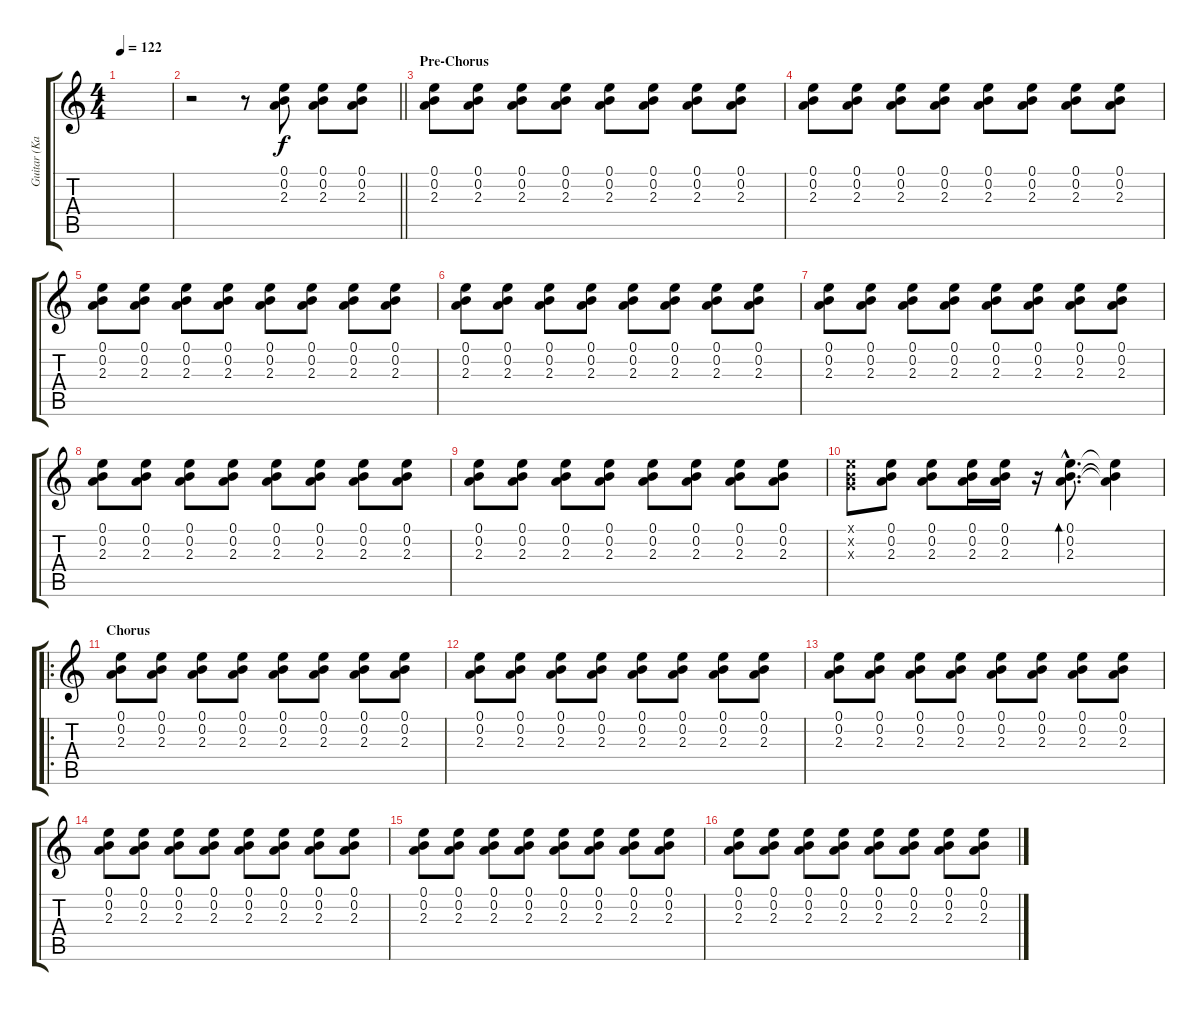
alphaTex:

\track ("Guitar (Kaoru)" "Guitar (Ka") {instrument electricguitarclean}
\staff {score tabs}
\tuning (E4 B3 G3 D3 A2 E2) {hide}
\ts (4 4)
\tempo 122
\clef g2
\ks c
|
\barLineRight lightlight
r.2 r.8 (0.1 0.2 2.3).8 (0.1 0.2 2.3).8 (0.1 0.2 2.3).8 |
\section ("" "Pre-Chorus")
(0.1 0.2 2.3).8{volume 10} (0.1 0.2 2.3).8 (0.1 0.2 2.3).8 (0.1 0.2 2.3).8 (0.1 0.2 2.3).8 (0.1 0.2 2.3).8 (0.1 0.2 2.3).8 (0.1 0.2 2.3).8 |
(0.1 0.2 2.3).8 (0.1 0.2 2.3).8 (0.1 0.2 2.3).8 (0.1 0.2 2.3).8 (0.1 0.2 2.3).8 (0.1 0.2 2.3).8 (0.1 0.2 2.3).8 (0.1 0.2 2.3).8 |
(0.1 0.2 2.3).8 (0.1 0.2 2.3).8 (0.1 0.2 2.3).8 (0.1 0.2 2.3).8 (0.1 0.2 2.3).8 (0.1 0.2 2.3).8 (0.1 0.2 2.3).8 (0.1 0.2 2.3).8 |
(0.1 0.2 2.3).8 (0.1 0.2 2.3).8 (0.1 0.2 2.3).8 (0.1 0.2 2.3).8 (0.1 0.2 2.3).8 (0.1 0.2 2.3).8 (0.1 0.2 2.3).8 (0.1 0.2 2.3).8 |
(0.1 0.2 2.3).8 (0.1 0.2 2.3).8 (0.1 0.2 2.3).8 (0.1 0.2 2.3).8 (0.1 0.2 2.3).8 (0.1 0.2 2.3).8 (0.1 0.2 2.3).8 (0.1 0.2 2.3).8 |
(0.1 0.2 2.3).8 (0.1 0.2 2.3).8 (0.1 0.2 2.3).8 (0.1 0.2 2.3).8 (0.1 0.2 2.3).8 (0.1 0.2 2.3).8 (0.1 0.2 2.3).8 (0.1 0.2 2.3).8 |
(0.1 0.2 2.3).8 (0.1 0.2 2.3).8 (0.1 0.2 2.3).8 (0.1 0.2 2.3).8 (0.1 0.2 2.3).8 (0.1 0.2 2.3).8 (0.1 0.2 2.3).8 (0.1 0.2 2.3).8 |
(0.1{x} 0.2{x} 0.3{x}).8 (0.1 0.2 2.3).8 (0.1 0.2 2.3).8 (0.1 0.2 2.3).16 (0.1 0.2 2.3).16 r.16 (0.1{hac} 0.2{hac} 2.3{hac}).8{d bd 30} (0.1{t} 0.2{t} 2.3{t}).4 |
\ro
\section ("" "Chorus")
(0.1 0.2 2.3).8 (0.1 0.2 2.3).8 (0.1 0.2 2.3).8 (0.1 0.2 2.3).8 (0.1 0.2 2.3).8 (0.1 0.2 2.3).8 (0.1 0.2 2.3).8 (0.1 0.2 2.3).8 |
(0.1 0.2 2.3).8 (0.1 0.2 2.3).8 (0.1 0.2 2.3).8 (0.1 0.2 2.3).8 (0.1 0.2 2.3).8 (0.1 0.2 2.3).8 (0.1 0.2 2.3).8 (0.1 0.2 2.3).8 |
(0.1 0.2 2.3).8 (0.1 0.2 2.3).8 (0.1 0.2 2.3).8 (0.1 0.2 2.3).8 (0.1 0.2 2.3).8 (0.1 0.2 2.3).8 (0.1 0.2 2.3).8 (0.1 0.2 2.3).8 |
(0.1 0.2 2.3).8 (0.1 0.2 2.3).8 (0.1 0.2 2.3).8 (0.1 0.2 2.3).8 (0.1 0.2 2.3).8 (0.1 0.2 2.3).8 (0.1 0.2 2.3).8 (0.1 0.2 2.3).8 |
(0.1 0.2 2.3).8 (0.1 0.2 2.3).8 (0.1 0.2 2.3).8 (0.1 0.2 2.3).8 (0.1 0.2 2.3).8 (0.1 0.2 2.3).8 (0.1 0.2 2.3).8 (0.1 0.2 2.3).8 |
(0.1 0.2 2.3).8 (0.1 0.2 2.3).8 (0.1 0.2 2.3).8 (0.1 0.2 2.3).8 (0.1 0.2 2.3).8 (0.1 0.2 2.3).8 (0.1 0.2 2.3).8 (0.1 0.2 2.3).8
